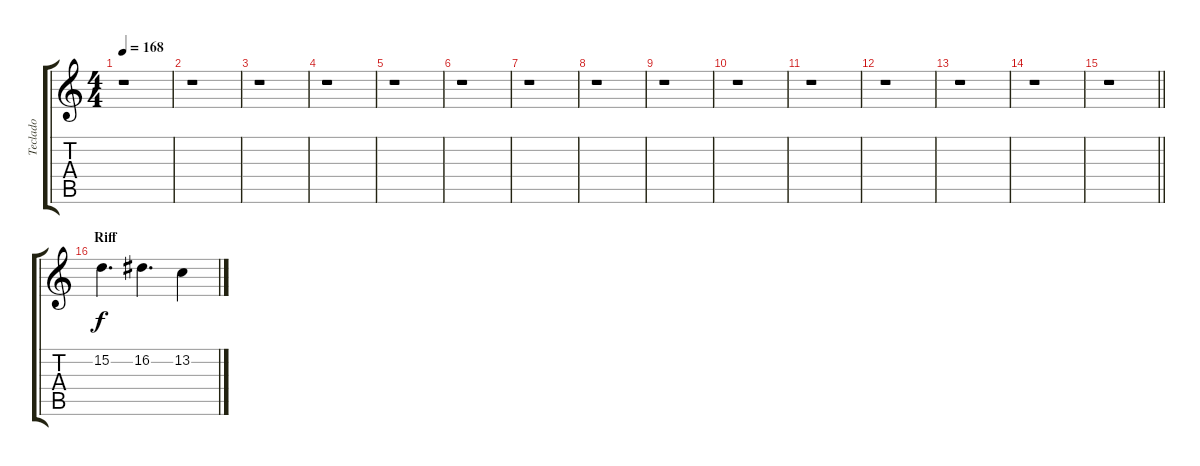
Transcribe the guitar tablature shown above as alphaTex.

\track ("Teclado" "Teclado") {instrument stringensemble1}
\staff {score tabs}
\tuning (E4 B3 G3 D3 A2 E2) {hide}
\ts (4 4)
\tempo 168
\clef g2
\ks c
r.1{dy f} |
r.1 |
r.1 |
r.1 |
r.1 |
r.1 |
r.1 |
r.1 |
r.1 |
r.1 |
r.1 |
r.1 |
r.1 |
r.1 |
\barLineRight lightlight
r.1 |
\section ("" "Riff")
15.2.4{d} 16.2.4{d} 13.2.4
